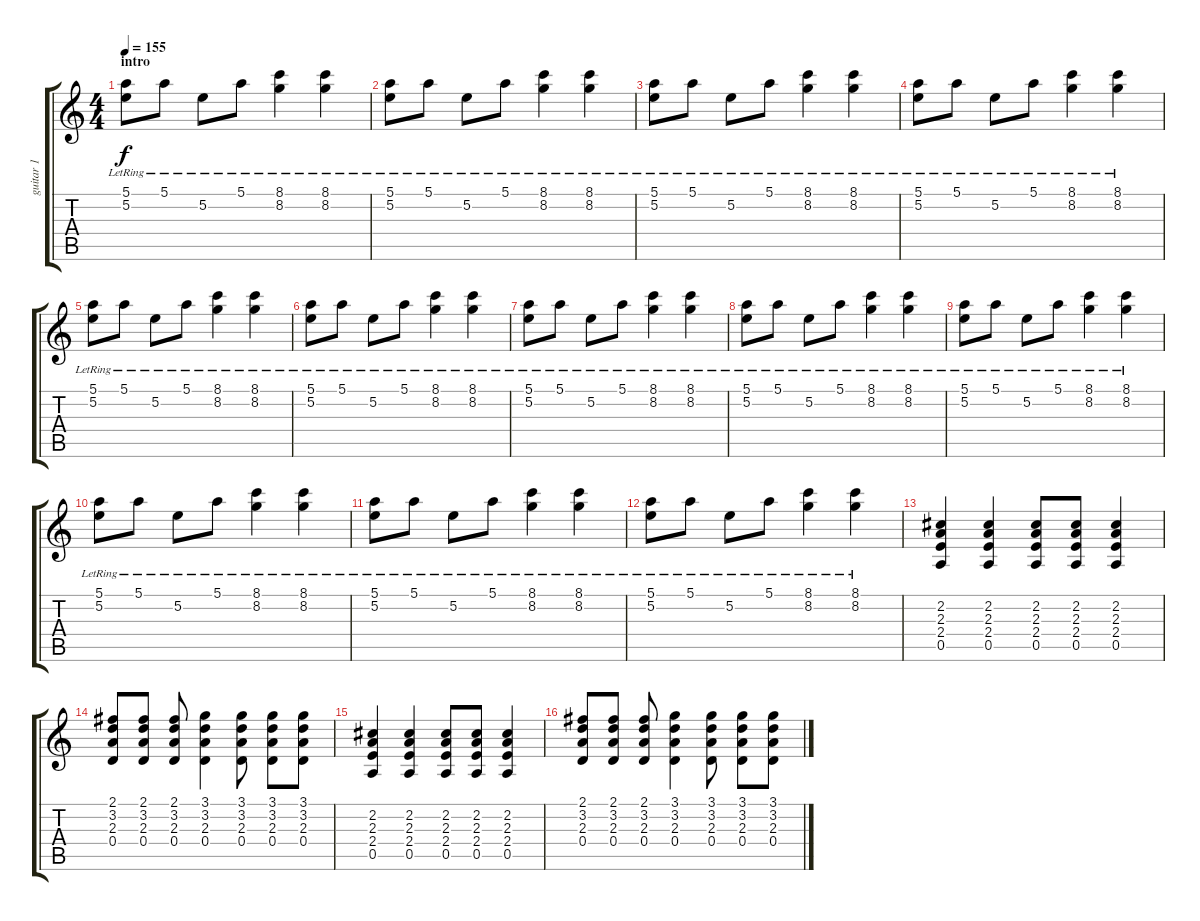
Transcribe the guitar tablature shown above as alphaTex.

\track ("guitar 1" "guitar 1") {instrument electricguitarjazz}
\staff {score tabs}
\tuning (E4 B3 G3 D3 A2 E2) {hide}
\ts (4 4)
\section ("" "intro")
\tempo 155
\clef g2
\ks c
(5.1{lr} 5.2).8{dy f instrument electricguitarjazz} 5.1{lr}.8 5.2{lr}.8 5.1{lr}.8 (8.1{lr} 8.2).4 (8.1{lr} 8.2).4 |
(5.1{lr} 5.2).8 5.1{lr}.8 5.2{lr}.8 5.1{lr}.8 (8.1{lr} 8.2).4 (8.1{lr} 8.2).4 |
(5.1{lr} 5.2).8 5.1{lr}.8 5.2{lr}.8 5.1{lr}.8 (8.1{lr} 8.2).4 (8.1{lr} 8.2).4 |
(5.1{lr} 5.2).8 5.1{lr}.8 5.2{lr}.8 5.1{lr}.8 (8.1{lr} 8.2).4 (8.1{lr} 8.2).4 |
(5.1{lr} 5.2).8 5.1{lr}.8 5.2{lr}.8 5.1{lr}.8 (8.1{lr} 8.2).4 (8.1{lr} 8.2).4 |
(5.1{lr} 5.2).8 5.1{lr}.8 5.2{lr}.8 5.1{lr}.8 (8.1{lr} 8.2).4 (8.1{lr} 8.2).4 |
(5.1{lr} 5.2).8 5.1{lr}.8 5.2{lr}.8 5.1{lr}.8 (8.1{lr} 8.2).4 (8.1{lr} 8.2).4 |
(5.1{lr} 5.2).8 5.1{lr}.8 5.2{lr}.8 5.1{lr}.8 (8.1{lr} 8.2).4 (8.1{lr} 8.2).4 |
(5.1{lr} 5.2).8 5.1{lr}.8 5.2{lr}.8 5.1{lr}.8 (8.1{lr} 8.2).4 (8.1{lr} 8.2).4 |
(5.1{lr} 5.2).8 5.1{lr}.8 5.2{lr}.8 5.1{lr}.8 (8.1{lr} 8.2).4 (8.1{lr} 8.2).4 |
(5.1{lr} 5.2).8 5.1{lr}.8 5.2{lr}.8 5.1{lr}.8 (8.1{lr} 8.2).4 (8.1{lr} 8.2).4 |
(5.1{lr} 5.2).8 5.1{lr}.8 5.2{lr}.8 5.1{lr}.8 (8.1{lr} 8.2).4 (8.1{lr} 8.2).4 |
(2.2 2.3 2.4 0.5).4{volume 7 instrument electricguitarjazz} (2.2 2.3 2.4 0.5).4 (2.2 2.3 2.4 0.5).8 (2.2 2.3 2.4 0.5).8 (2.2 2.3 2.4 0.5).4 |
(2.1 3.2 2.3 0.4).8 (2.1 3.2 2.3 0.4).8 (2.1 3.2 2.3 0.4).8 (3.1 3.2 2.3 0.4).4 (3.1 3.2 2.3 0.4).8 (3.1 3.2 2.3 0.4).8 (3.1 3.2 2.3 0.4).8 |
(2.2 2.3 2.4 0.5).4 (2.2 2.3 2.4 0.5).4 (2.2 2.3 2.4 0.5).8 (2.2 2.3 2.4 0.5).8 (2.2 2.3 2.4 0.5).4 |
(2.1 3.2 2.3 0.4).8 (2.1 3.2 2.3 0.4).8 (2.1 3.2 2.3 0.4).8 (3.1 3.2 2.3 0.4).4 (3.1 3.2 2.3 0.4).8 (3.1 3.2 2.3 0.4).8 (3.1 3.2 2.3 0.4).8
